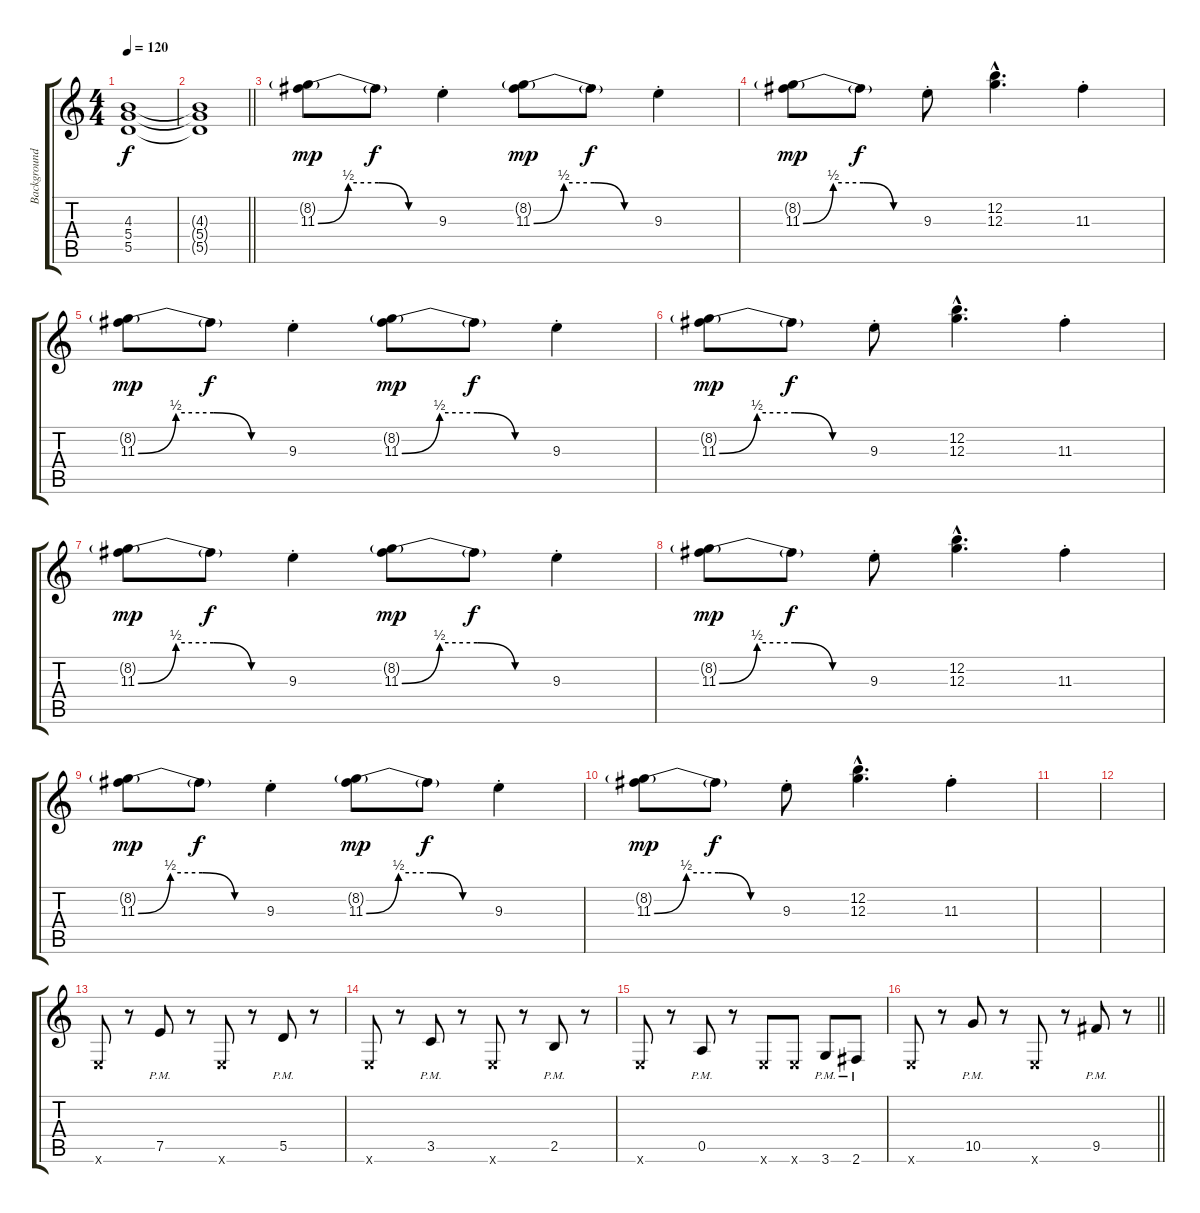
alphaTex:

\track ("Background Guitar" "Background") {instrument overdrivenguitar}
\staff {score tabs}
\tuning (E4 B3 G3 D3 A2 E2) {hide}
\ts (4 4)
\tempo 120
\clef g2
\ks c
(4.3 5.4 5.5).1{dy f} |
\barLineRight lightlight
(4.3{t} 5.4{t} 5.5{t}).1 |
\section ("" "")
(8.2{g} 11.3{be (custom 0 0 15 2 30 2 45 0 60 0)}).8{dy mp} 11.3{t}.8{dy f} 9.3{st}.4 (8.2{g} 11.3{be (custom 0 0 15 2 30 2 45 0 60 0)}).8{dy mp} 11.3{t}.8{dy f} 9.3{st}.4 |
(8.2{g} 11.3{be (custom 0 0 15 2 30 2 45 0 60 0)}).8{dy mp} 11.3{t}.8{dy f} 9.3{st}.8 (12.2{hac} 12.3{hac}).4{d} 11.3{st}.4 |
(8.2{g} 11.3{be (custom 0 0 15 2 30 2 45 0 60 0)}).8{dy mp} 11.3{t}.8{dy f} 9.3{st}.4 (8.2{g} 11.3{be (custom 0 0 15 2 30 2 45 0 60 0)}).8{dy mp} 11.3{t}.8{dy f} 9.3{st}.4 |
(8.2{g} 11.3{be (custom 0 0 15 2 30 2 45 0 60 0)}).8{dy mp} 11.3{t}.8{dy f} 9.3{st}.8 (12.2{hac} 12.3{hac}).4{d} 11.3{st}.4 |
(8.2{g} 11.3{be (custom 0 0 15 2 30 2 45 0 60 0)}).8{dy mp} 11.3{t}.8{dy f} 9.3{st}.4 (8.2{g} 11.3{be (custom 0 0 15 2 30 2 45 0 60 0)}).8{dy mp} 11.3{t}.8{dy f} 9.3{st}.4 |
(8.2{g} 11.3{be (custom 0 0 15 2 30 2 45 0 60 0)}).8{dy mp} 11.3{t}.8{dy f} 9.3{st}.8 (12.2{hac} 12.3{hac}).4{d} 11.3{st}.4 |
(8.2{g} 11.3{be (custom 0 0 15 2 30 2 45 0 60 0)}).8{dy mp} 11.3{t}.8{dy f} 9.3{st}.4 (8.2{g} 11.3{be (custom 0 0 15 2 30 2 45 0 60 0)}).8{dy mp} 11.3{t}.8{dy f} 9.3{st}.4 |
(8.2{g} 11.3{be (custom 0 0 15 2 30 2 45 0 60 0)}).8{dy mp} 11.3{t}.8{dy f} 9.3{st}.8 (12.2{hac} 12.3{hac}).4{d} 11.3{st}.4 |
|
|
0.6{x}.8 r.8 7.5{pm}.8 r.8 0.6{x}.8 r.8 5.5{pm}.8 r.8 |
0.6{x}.8 r.8 3.5{pm}.8 r.8 0.6{x}.8 r.8 2.5{pm}.8 r.8 |
0.6{x}.8 r.8 0.5{pm}.8 r.8 0.6{x}.8 0.6{x}.8 3.6{pm}.8 2.6{pm}.8 |
\barLineRight lightlight
0.6{x}.8 r.8 10.5{pm}.8 r.8 0.6{x}.8 r.8 9.5{pm}.8 r.8
